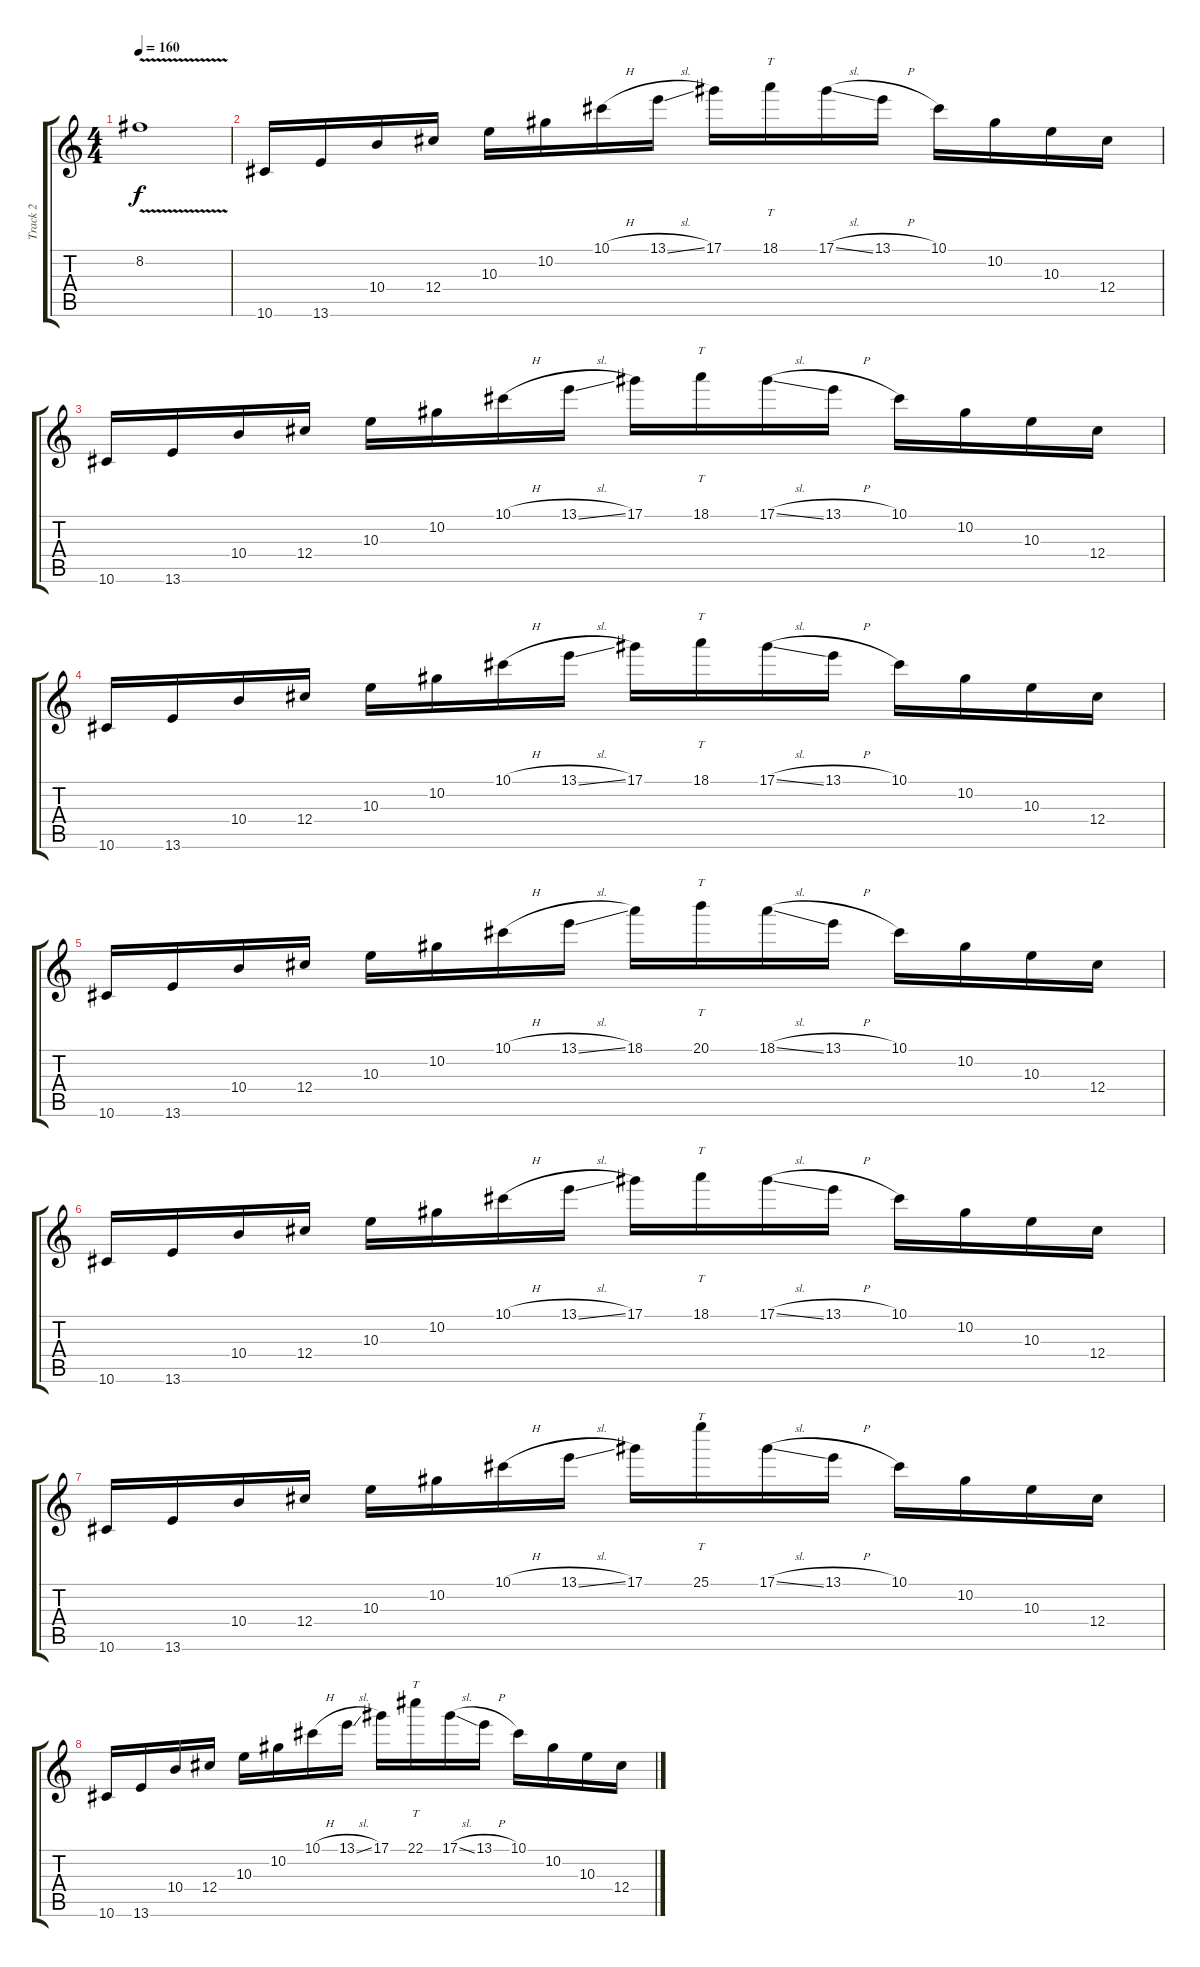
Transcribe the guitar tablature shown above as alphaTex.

\track ("Track 2" "Track 2") {instrument distortionguitar}
\staff {score tabs}
\tuning (Eb4 Bb3 Gb3 Db3 Ab2 Eb2) {hide}
\ts (4 4)
\tempo 160
\clef g2
\ks c
8.2{v t}.1{dy f} |
10.6.16 13.6.16 10.4.16 12.4.16 10.3.16 10.2.16 10.1{h}.16 13.1{sl}.16 17.1.16 18.1.16{tt} 17.1{sl}.16 13.1{h}.16 10.1.16 10.2.16 10.3.16 12.4.16 |
10.6.16 13.6.16 10.4.16 12.4.16 10.3.16 10.2.16 10.1{h}.16 13.1{sl}.16 17.1.16 18.1.16{tt} 17.1{sl}.16 13.1{h}.16 10.1.16 10.2.16 10.3.16 12.4.16 |
10.6.16 13.6.16 10.4.16 12.4.16 10.3.16 10.2.16 10.1{h}.16 13.1{sl}.16 17.1.16 18.1.16{tt} 17.1{sl}.16 13.1{h}.16 10.1.16 10.2.16 10.3.16 12.4.16 |
10.6.16 13.6.16 10.4.16 12.4.16 10.3.16 10.2.16 10.1{h}.16 13.1{sl}.16 18.1.16 20.1.16{tt} 18.1{sl}.16 13.1{h}.16 10.1.16 10.2.16 10.3.16 12.4.16 |
10.6.16 13.6.16 10.4.16 12.4.16 10.3.16 10.2.16 10.1{h}.16 13.1{sl}.16 17.1.16 18.1.16{tt} 17.1{sl}.16 13.1{h}.16 10.1.16 10.2.16 10.3.16 12.4.16 |
10.6.16 13.6.16 10.4.16 12.4.16 10.3.16 10.2.16 10.1{h}.16 13.1{sl}.16 17.1.16 25.1.16{tt} 17.1{sl}.16 13.1{h}.16 10.1.16 10.2.16 10.3.16 12.4.16 |
10.6.16 13.6.16 10.4.16 12.4.16 10.3.16 10.2.16 10.1{h}.16 13.1{sl}.16 17.1.16 22.1.16{tt} 17.1{sl}.16 13.1{h}.16 10.1.16 10.2.16 10.3.16 12.4.16
